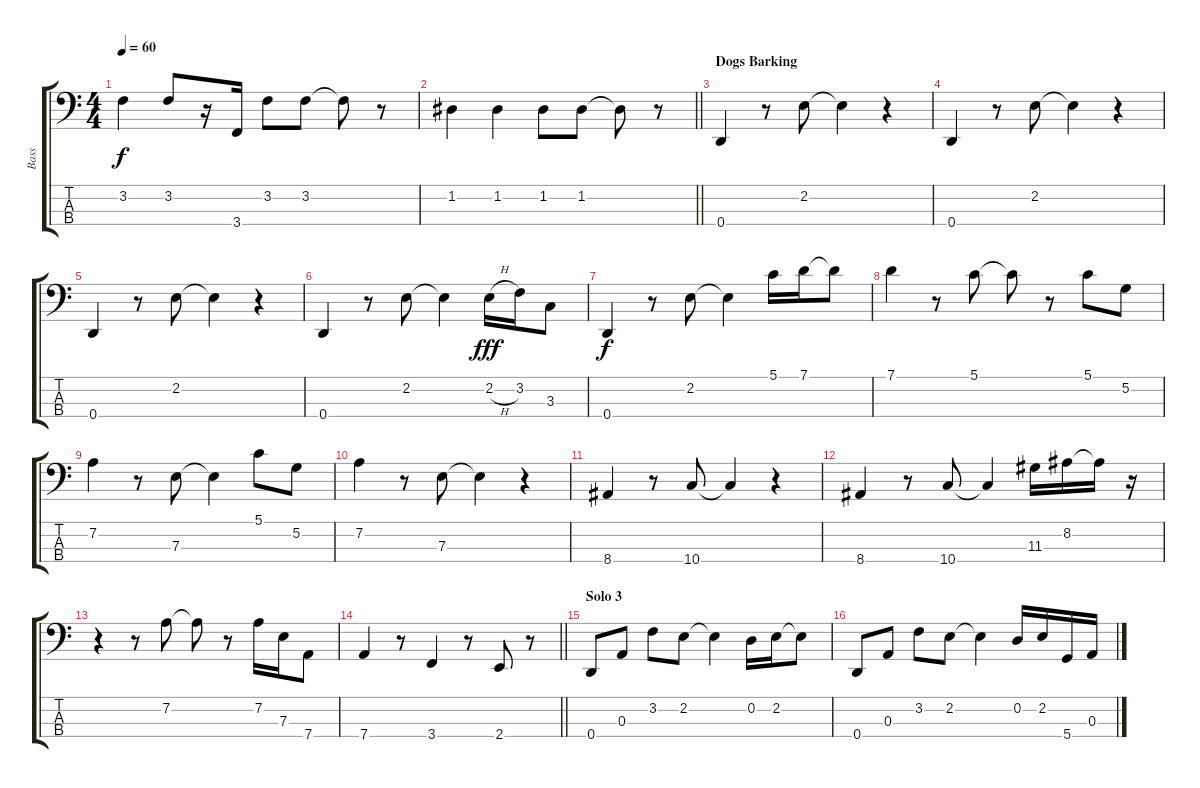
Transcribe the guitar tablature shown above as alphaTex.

\track ("Bass" "Bass") {instrument electricbasspick}
\staff {score tabs}
\tuning (G2 D2 A1 D1) {hide}
\ts (4 4)
\tempo 60
\clef f4
\ks c
3.2.4{dy f} 3.2.8 r.16 3.4.16 3.2.8 3.2.8 3.2{t}.8 r.8 |
\barLineRight lightlight
1.2.4 1.2.4 1.2.8 1.2.8 1.2{t}.8 r.8 |
\section ("" "Dogs Barking")
0.4.4 r.8 2.2.8 2.2{t}.4 r.4 |
0.4.4 r.8 2.2.8 2.2{t}.4 r.4 |
0.4.4 r.8 2.2.8 2.2{t}.4 r.4 |
0.4.4 r.8 2.2.8 2.2{t}.4 2.2{h}.16{dy fff} 3.2.16 3.3.8 |
0.4.4{dy f} r.8 2.2.8 2.2{t}.4 5.1.16 7.1.16 7.1{t}.8 |
7.1.4 r.8 5.1.8 5.1{t}.8 r.8 5.1.8 5.2.8 |
7.2.4 r.8 7.3.8 7.3{t}.4 5.1.8 5.2.8 |
7.2.4 r.8 7.3.8 7.3{t}.4 r.4 |
8.4.4 r.8 10.4.8 10.4{t}.4 r.4 |
8.4.4 r.8 10.4.8 10.4{t}.4 11.3.16 8.2.16 8.2{t}.16 r.16 |
r.4 r.8 7.2.8 7.2{t}.8 r.8 7.2.16 7.3.16 7.4.8 |
\barLineRight lightlight
7.4.4 r.8 3.4.4 r.8 2.4.8 r.8 |
\section ("" "Solo 3")
0.4.8 0.3.8 3.2.8 2.2.8 2.2{t}.4 0.2.16 2.2.16 2.2{t}.8 |
0.4.8 0.3.8 3.2.8 2.2.8 2.2{t}.4 0.2.16 2.2.16 5.4.16 0.3.16
